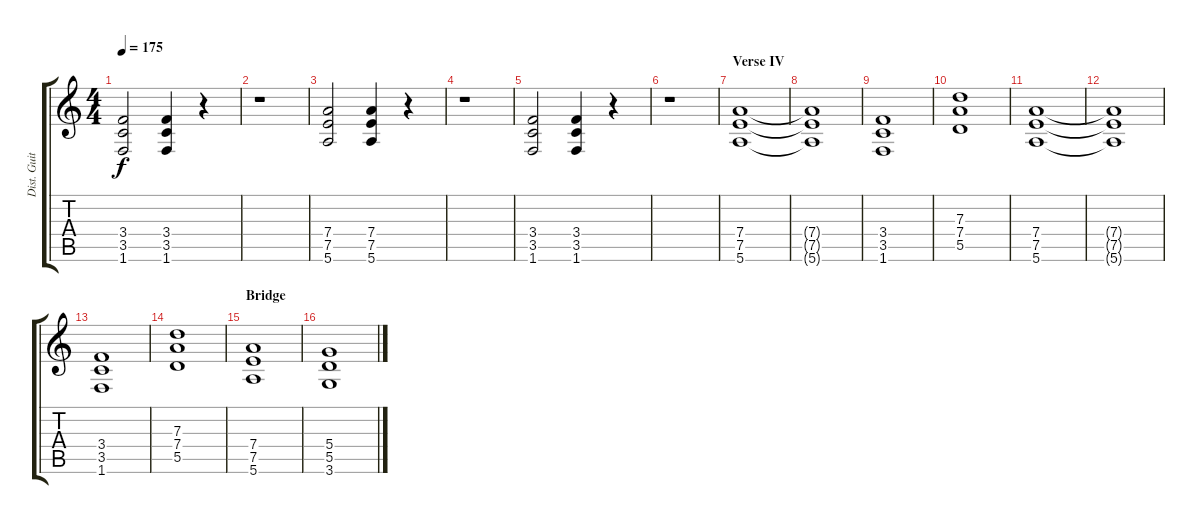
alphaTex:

\track ("Dist. Guitar II" "Dist. Guit") {instrument distortionguitar}
\staff {score tabs}
\tuning (E4 B3 G3 D3 A2 E2) {hide}
\ts (4 4)
\tempo 175
\clef g2
\ks c
(3.4 3.5 1.6).2{dy f} (3.4 3.5 1.6).4 r.4 |
r.1 |
(7.4 7.5 5.6).2 (7.4 7.5 5.6).4 r.4 |
r.1 |
(3.4 3.5 1.6).2 (3.4 3.5 1.6).4 r.4 |
r.1 |
\section ("" "Verse IV")
(7.4 7.5 5.6).1{volume 11} |
(7.4{t} 7.5{t} 5.6{t}).1 |
(3.4 3.5 1.6).1 |
(7.3 7.4 5.5).1 |
(7.4 7.5 5.6).1 |
(7.4{t} 7.5{t} 5.6{t}).1 |
(3.4 3.5 1.6).1 |
(7.3 7.4 5.5).1 |
\section ("" "Bridge")
(7.4 7.5 5.6).1 |
(5.4 5.5 3.6).1
